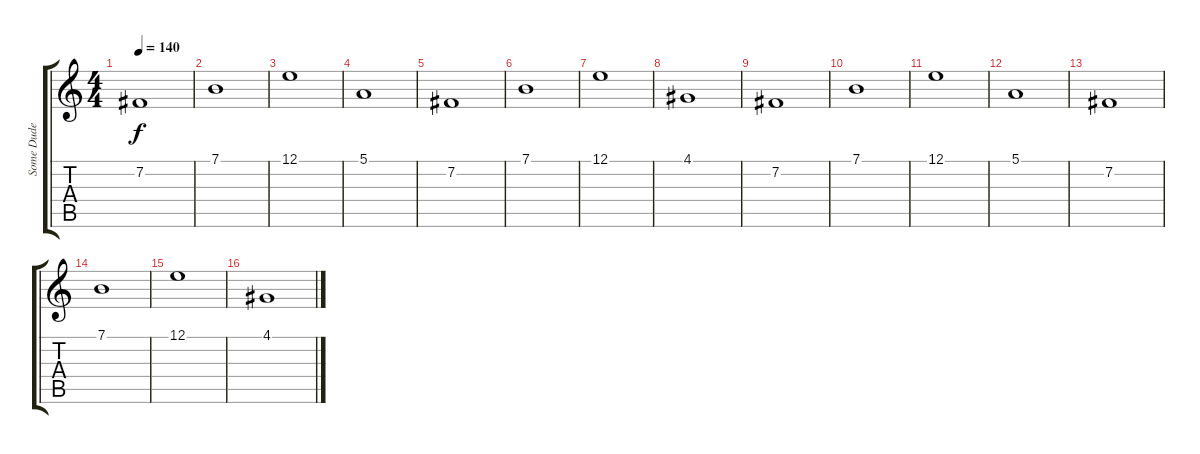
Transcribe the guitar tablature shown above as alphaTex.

\track ("Some Dude II (Strings)" "Some Dude ") {instrument stringensemble1}
\staff {score tabs}
\tuning (E4 B3 G3 D3 A2 E2) {hide}
\ts (4 4)
\tempo 140
\clef g2
\ks c
7.2.1{dy f} |
7.1.1 |
12.1.1 |
5.1.1 |
7.2.1 |
7.1.1 |
12.1.1 |
4.1.1 |
7.2.1 |
7.1.1 |
12.1.1 |
5.1.1 |
7.2.1 |
7.1.1 |
12.1.1 |
4.1.1
